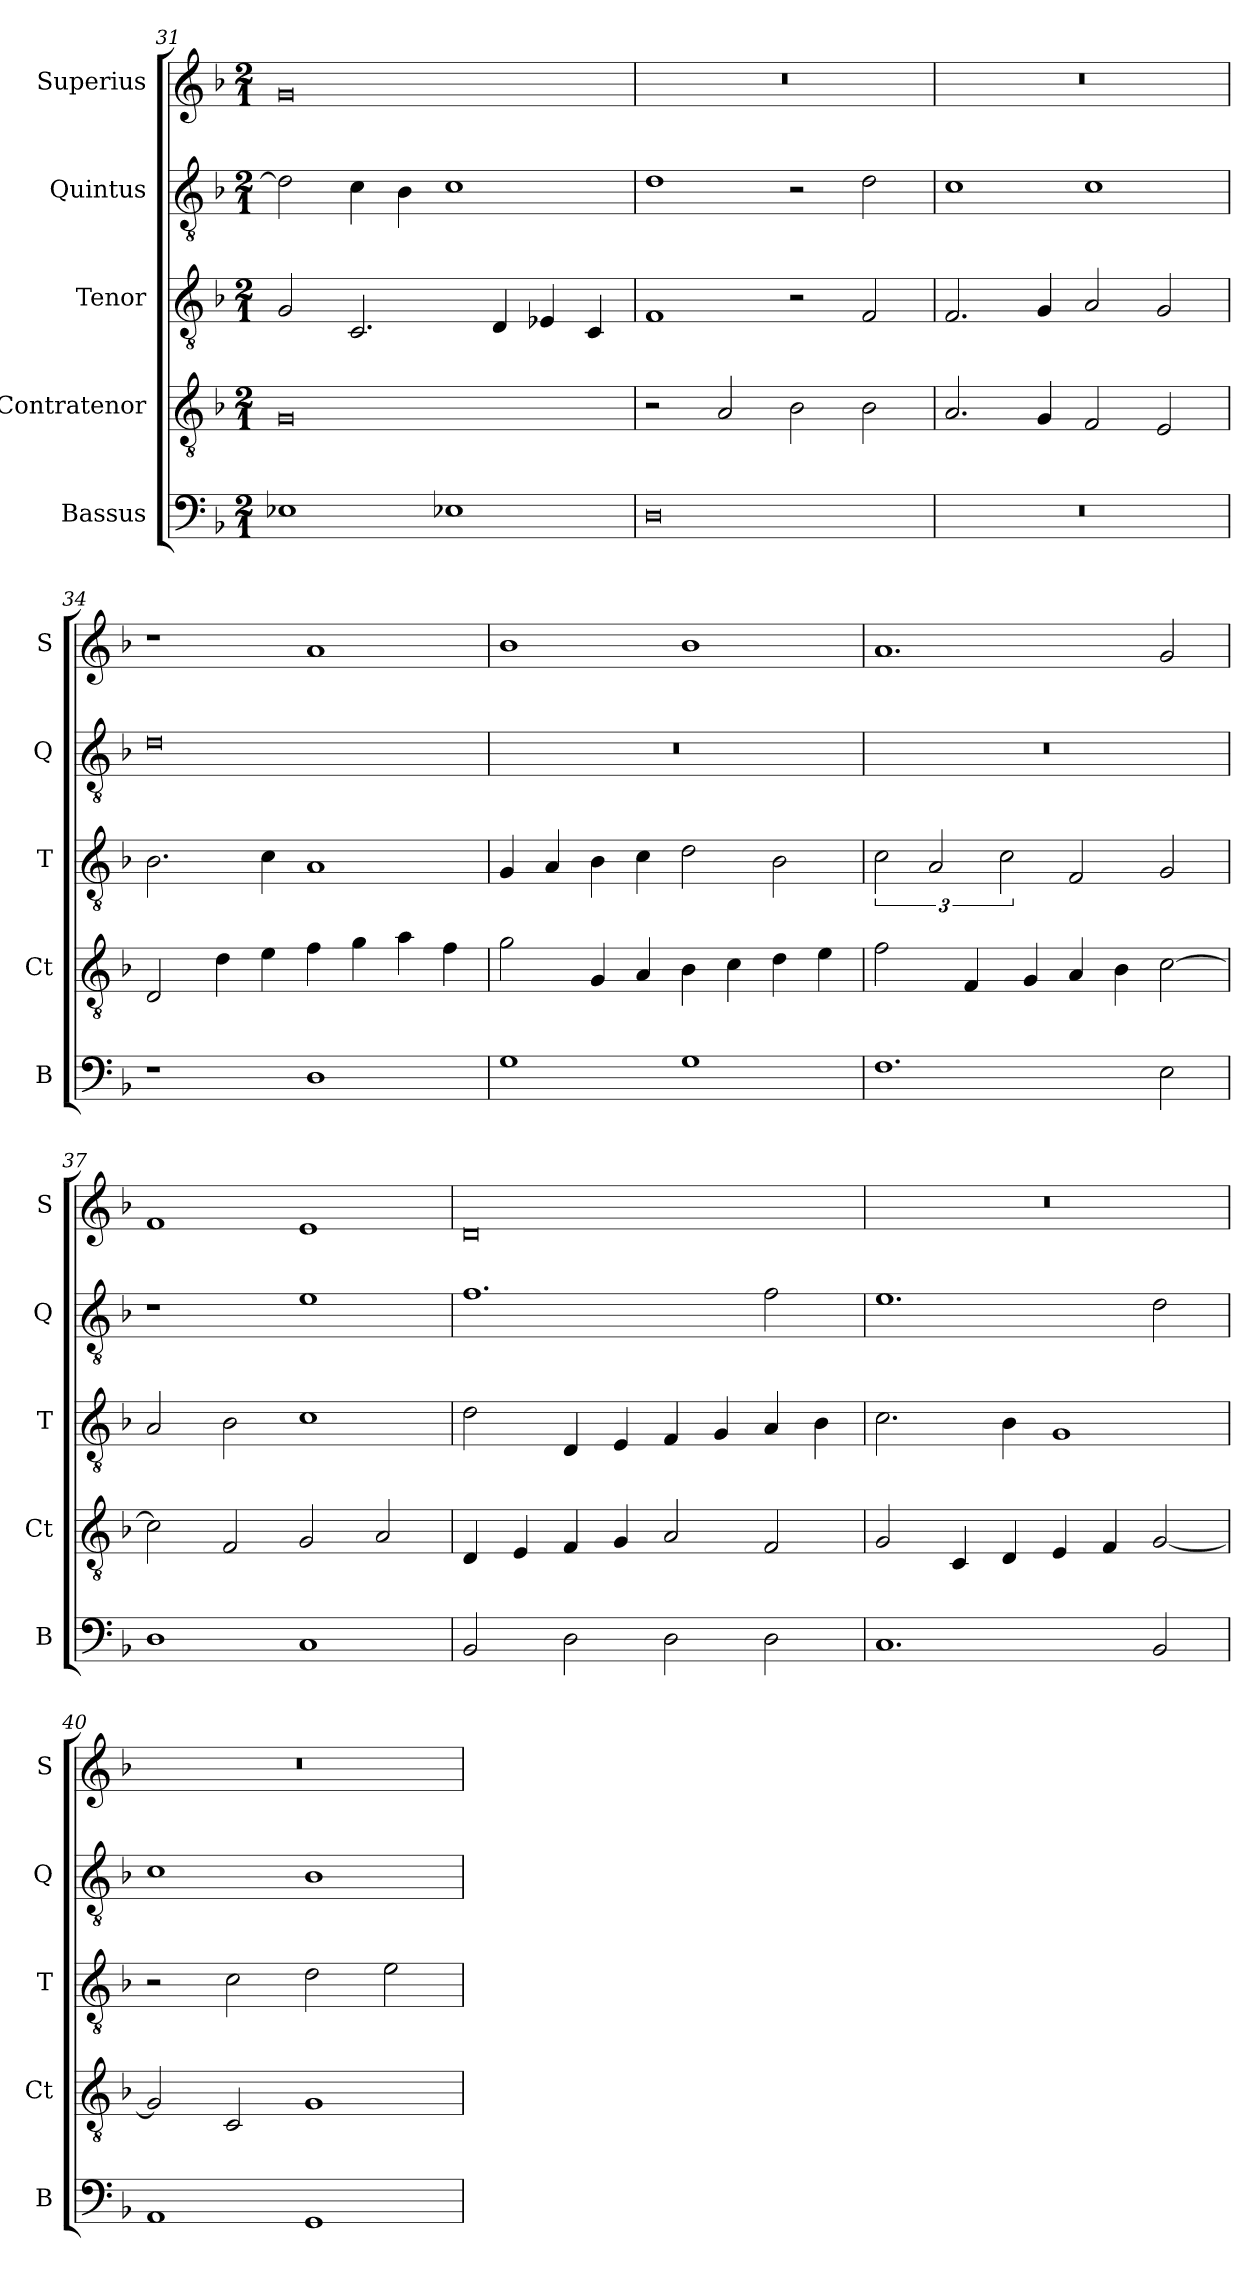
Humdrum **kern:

**kern	**kern	**kern	**kern	**kern
*part5	*part4	*part3	*part2	*part1
*staff5	*staff4	*staff3	*staff2	*staff1
*I"Bassus	*I"Contratenor	*I"Tenor	*I"Quintus	*I"Superius
*I'B	*I'Ct	*I'T	*I'Q	*I'S
*clefF4	*clefGv2	*clefGv2	*clefGv2	*clefG2
*k[b-]	*k[b-]	*k[b-]	*k[b-]	*k[b-]
*M2/1	*M2/1	*M2/1	*M2/1	*M2/1
=31	=31	=31	=31	=31
1E-X	0G	2G/	2d\]	0g
.	.	2.C/	4c\	.
.	.	.	4B-\	.
1E-X	.	.	1c	.
.	.	4D/	.	.
.	.	4E-X/	.	.
.	.	4C/	.	.
=32	=32	=32	=32	=32
0D	2r	1F	1d	0r
.	2A/	.	.	.
.	2B-\	2r	2r	.
.	2B-\	2F/	2d\	.
=33	=33	=33	=33	=33
0r	2.A/	2.F/	1c	0r
.	4G/	4G/	.	.
.	2F/	2A/	1c	.
.	2E/	2G/	.	.
=34	=34	=34	=34	=34
1r	2D/	2.B-\	0d	1r
.	4d\	.	.	.
.	4e\	4c\	.	.
1D	4f\	1A	.	1a
.	4g\	.	.	.
.	4a\	.	.	.
.	4f\	.	.	.
=35	=35	=35	=35	=35
1G	2g\	4G/	0r	1b-
.	.	4A/	.	.
.	4G/	4B-\	.	.
.	4A/	4c\	.	.
1G	4B-\	2d\	.	1b-\
.	4c\	.	.	.
.	4d\	2B-\	.	.
.	4e\	.	.	.
=36	=36	=36	=36	=36
1.F	2f\	3c\	0r	1.a
.	.	3A/	.	.
.	4F/	.	.	.
.	.	3c\	.	.
.	4G/	.	.	.
.	4A/	2F/	.	.
.	4B-\	.	.	.
2E\	[2c\	2G/	.	2g/
=37	=37	=37	=37	=37
1D	2c\]	2A/	1r	1f
.	2F/	2B-\	.	.
1C	2G/	1c	1e	1e
.	2A/	.	.	.
=38	=38	=38	=38	=38
2BB-/	4D/	2d\	1.f	0d
.	4E/	.	.	.
2D\	4F/	4D/	.	.
.	4G/	4E/	.	.
2D\	2A/	4F/	.	.
.	.	4G/	.	.
2D\	2F/	4A/	2f\	.
.	.	4B-\	.	.
=39	=39	=39	=39	=39
1.C	2G/	2.c\	1.e	0r
.	4C/	.	.	.
.	4D/	4B-\	.	.
.	4E/	1G	.	.
.	4F/	.	.	.
2BB-/	[2G/	.	2d\	.
=40	=40	=40	=40	=40
1AA	2G/]	2r	1c	0r
.	2C/	2c\	.	.
1GG	1G	2d\	1B-	.
.	.	2e\	.	.
=	=	=	=	=
*-	*-	*-	*-	*-
